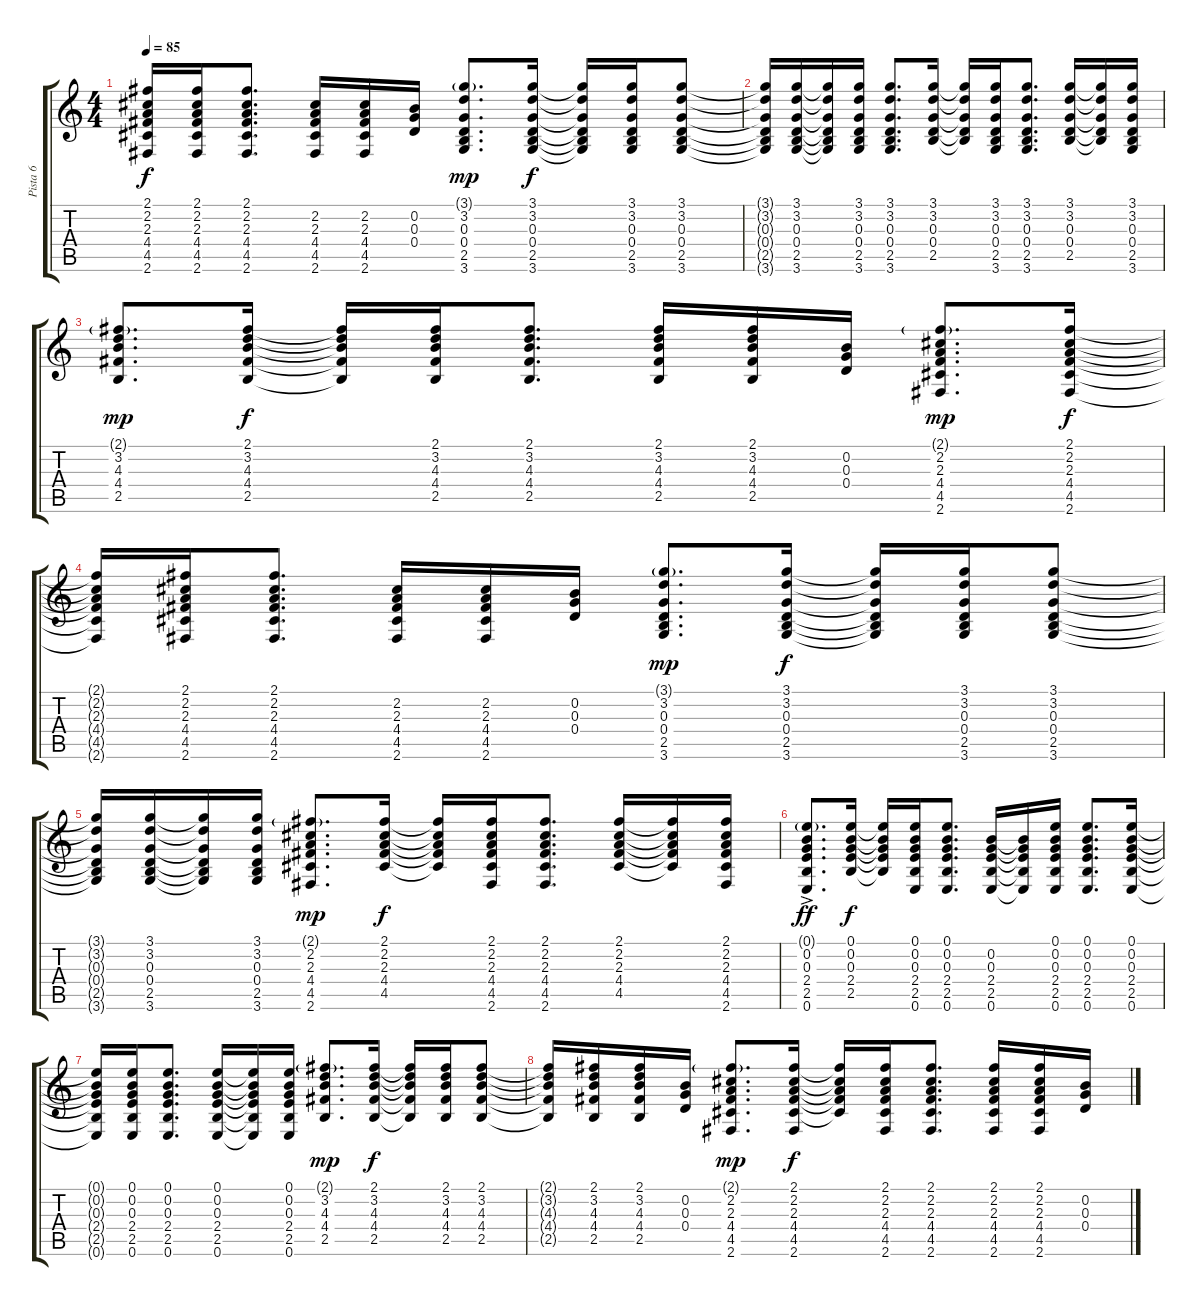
\track ("Pista 6" "Pista 6") {instrument electricguitarjazz}
\staff {score tabs}
\tuning (E4 B3 G3 D3 A2 E2) {hide}
\ts (4 4)
\tempo 85
\clef g2
\ks c
(2.1{t} 2.2{t} 2.3{t} 4.4{t} 4.5{t} 2.6{t}).16{dy f} (2.1 2.2 2.3 4.4 4.5 2.6).16 (2.1 2.2 2.3 4.4 4.5 2.6).8{d} (2.2 2.3 4.4 4.5 2.6).16 (2.2 2.3 4.4 4.5 2.6).16 (0.2 0.3 0.4).16 (3.1{g} 3.2 0.3 0.4 2.5 3.6).8{d dy mp} (3.1 3.2 0.3 0.4 2.5 3.6).16{dy f} (3.1{t} 3.2{t} 0.3{t} 0.4{t} 2.5{t} 3.6{t}).16 (3.1 3.2 0.3 0.4 2.5 3.6).16 (3.1 3.2 0.3 0.4 2.5 3.6).8 |
(3.1{t} 3.2{t} 0.3{t} 0.4{t} 2.5{t} 3.6{t}).16 (3.1 3.2 0.3 0.4 2.5 3.6).16 (3.1{t} 3.2{t} 0.3{t} 0.4{t} 2.5{t} 3.6{t}).16 (3.1 3.2 0.3 0.4 2.5 3.6).16 (3.1 3.2 0.3 0.4 2.5 3.6).8{d} (3.1 3.2 0.3 0.4 2.5).16 (3.1{t} 3.2{t} 0.3{t} 0.4{t} 2.5{t}).16 (3.1 3.2 0.3 0.4 2.5 3.6).16 (3.1 3.2 0.3 0.4 2.5 3.6).8{d} (3.1 3.2 0.3 0.4 2.5).16 (3.1{t} 3.2{t} 0.3{t} 0.4{t} 2.5{t}).16 (3.1 3.2 0.3 0.4 2.5 3.6).16 |
(2.1{g} 3.2 4.3 4.4 2.5).8{d dy mp} (2.1 3.2 4.3 4.4 2.5).16{dy f} (2.1{t} 3.2{t} 4.3{t} 4.4{t} 2.5{t}).16 (2.1 3.2 4.3 4.4 2.5).16 (2.1 3.2 4.3 4.4 2.5).8{d} (2.1 3.2 4.3 4.4 2.5).16 (2.1 3.2 4.3 4.4 2.5).16 (0.2 0.3 0.4).16 (2.1{g} 2.2 2.3 4.4 4.5 2.6).8{d dy mp} (2.1 2.2 2.3 4.4 4.5 2.6).16{dy f} |
(2.1{t} 2.2{t} 2.3{t} 4.4{t} 4.5{t} 2.6{t}).16 (2.1 2.2 2.3 4.4 4.5 2.6).16 (2.1 2.2 2.3 4.4 4.5 2.6).8{d} (2.2 2.3 4.4 4.5 2.6).16 (2.2 2.3 4.4 4.5 2.6).16 (0.2 0.3 0.4).16 (3.1{g} 3.2 0.3 0.4 2.5 3.6).8{d dy mp} (3.1 3.2 0.3 0.4 2.5 3.6).16{dy f} (3.1{t} 3.2{t} 0.3{t} 0.4{t} 2.5{t} 3.6{t}).16 (3.1 3.2 0.3 0.4 2.5 3.6).16 (3.1 3.2 0.3 0.4 2.5 3.6).8 |
(3.1{t} 3.2{t} 0.3{t} 0.4{t} 2.5{t} 3.6{t}).16 (3.1 3.2 0.3 0.4 2.5 3.6).16 (3.1{t} 3.2{t} 0.3{t} 0.4{t} 2.5{t} 3.6{t}).16 (3.1 3.2 0.3 0.4 2.5 3.6).16 (2.1{g} 2.2 2.3 4.4 4.5 2.6).8{d dy mp} (2.1 2.2 2.3 4.4 4.5).16{dy f} (2.1{t} 2.2{t} 2.3{t} 4.4{t} 4.5{t}).16 (2.1 2.2 2.3 4.4 4.5 2.6).16 (2.1 2.2 2.3 4.4 4.5 2.6).8{d} (2.1 2.2 2.3 4.4 4.5).16 (2.1{t} 2.2{t} 2.3{t} 4.4{t} 4.5{t}).16 (2.1 2.2 2.3 4.4 4.5 2.6).16 |
(0.1{g} 0.2 0.3 2.4 2.5 0.6{ac}).8{d dy ff} (0.1 0.2 0.3 2.4 2.5).16{dy f} (0.1{t} 0.2{t} 0.3{t} 2.4{t} 2.5{t}).16 (0.1 0.2 0.3 2.4 2.5 0.6).16 (0.1 0.2 0.3 2.4 2.5 0.6).8{d} (0.2 0.3 2.4 2.5 0.6).16 (0.2{t} 0.3{t} 2.4{t} 2.5{t} 0.6{t}).16 (0.1 0.2 0.3 2.4 2.5 0.6).16 (0.1 0.2 0.3 2.4 2.5 0.6).8{d} (0.1 0.2 0.3 2.4 2.5 0.6).16 |
(0.1{t} 0.2{t} 0.3{t} 2.4{t} 2.5{t} 0.6{t}).16 (0.1 0.2 0.3 2.4 2.5 0.6).16 (0.1 0.2 0.3 2.4 2.5 0.6).8{d} (0.1 0.2 0.3 2.4 2.5 0.6).16 (0.1{t} 0.2{t} 0.3{t} 2.4{t} 2.5{t} 0.6{t}).16 (0.1 0.2 0.3 2.4 2.5 0.6).16 (2.1{g} 3.2 4.3 4.4 2.5).8{d dy mp} (2.1 3.2 4.3 4.4 2.5).16{dy f} (2.1{t} 3.2{t} 4.3{t} 4.4{t} 2.5{t}).16 (2.1 3.2 4.3 4.4 2.5).16 (2.1 3.2 4.3 4.4 2.5).8 |
(2.1{t} 3.2{t} 4.3{t} 4.4{t} 2.5{t}).16 (2.1 3.2 4.3 4.4 2.5).16 (2.1 3.2 4.3 4.4 2.5).16 (0.2 0.3 0.4).16 (2.1{g} 2.2 2.3 4.4 4.5 2.6).8{d dy mp} (2.1 2.2 2.3 4.4 4.5 2.6).16{dy f} (2.1{t} 2.2{t} 2.3{t} 4.4{t} 4.5{t}).16 (2.1 2.2 2.3 4.4 4.5 2.6).16 (2.1 2.2 2.3 4.4 4.5 2.6).8{d} (2.1 2.2 2.3 4.4 4.5 2.6).16 (2.1 2.2 2.3 4.4 4.5 2.6).16 (0.2 0.3 0.4).16
